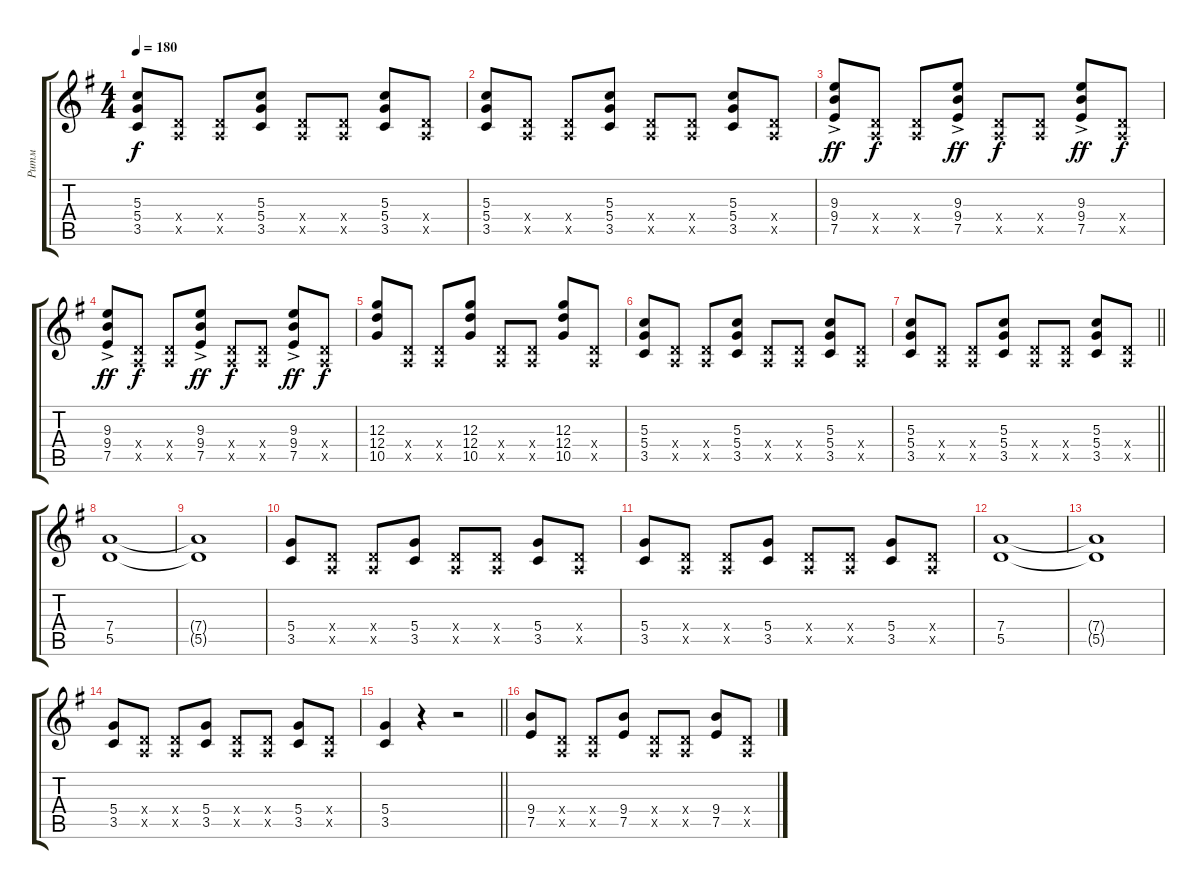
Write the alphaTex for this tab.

\track ("Ритм" "Ритм") {instrument distortionguitar}
\staff {score tabs}
\tuning (E4 B3 G3 D3 A2 E2) {hide}
\ts (4 4)
\tempo 180
\clef g2
\ks g
(5.3 5.4 3.5).8{dy f} (0.4{x} 0.5{x}).8 (0.4{x} 0.5{x}).8 (5.3 5.4 3.5).8 (0.4{x} 0.5{x}).8 (0.4{x} 0.5{x}).8 (5.3 5.4 3.5).8 (0.4{x} 0.5{x}).8 |
(5.3 5.4 3.5).8 (0.4{x} 0.5{x}).8 (0.4{x} 0.5{x}).8 (5.3 5.4 3.5).8 (0.4{x} 0.5{x}).8 (0.4{x} 0.5{x}).8 (5.3 5.4 3.5).8 (0.4{x} 0.5{x}).8 |
(9.3{ac} 9.4{ac} 7.5{ac}).8{dy ff} (0.4{x} 0.5{x}).8{dy f} (0.4{x} 0.5{x}).8 (9.3{ac} 9.4{ac} 7.5{ac}).8{dy ff} (0.4{x} 0.5{x}).8{dy f} (0.4{x} 0.5{x}).8 (9.3{ac} 9.4{ac} 7.5{ac}).8{dy ff} (0.4{x} 0.5{x}).8{dy f} |
(9.3{ac} 9.4{ac} 7.5{ac}).8{dy ff} (0.4{x} 0.5{x}).8{dy f} (0.4{x} 0.5{x}).8 (9.3{ac} 9.4{ac} 7.5{ac}).8{dy ff} (0.4{x} 0.5{x}).8{dy f} (0.4{x} 0.5{x}).8 (9.3{ac} 9.4{ac} 7.5{ac}).8{dy ff} (0.4{x} 0.5{x}).8{dy f} |
(12.3 12.4 10.5).8 (0.4{x} 0.5{x}).8 (0.4{x} 0.5{x}).8 (12.3 12.4 10.5).8 (0.4{x} 0.5{x}).8 (0.4{x} 0.5{x}).8 (12.3 12.4 10.5).8 (0.4{x} 0.5{x}).8 |
(5.3 5.4 3.5).8 (0.4{x} 0.5{x}).8 (0.4{x} 0.5{x}).8 (5.3 5.4 3.5).8 (0.4{x} 0.5{x}).8 (0.4{x} 0.5{x}).8 (5.3 5.4 3.5).8 (0.4{x} 0.5{x}).8 |
\barLineRight lightlight
(5.3 5.4 3.5).8 (0.4{x} 0.5{x}).8 (0.4{x} 0.5{x}).8 (5.3 5.4 3.5).8 (0.4{x} 0.5{x}).8 (0.4{x} 0.5{x}).8 (5.3 5.4 3.5).8 (0.4{x} 0.5{x}).8 |
(7.4 5.5).1 |
(7.4{t} 5.5{t}).1 |
(5.4 3.5).8 (0.4{x} 0.5{x}).8 (0.4{x} 0.5{x}).8 (5.4 3.5).8 (0.4{x} 0.5{x}).8 (0.4{x} 0.5{x}).8 (5.4 3.5).8 (0.4{x} 0.5{x}).8 |
(5.4 3.5).8 (0.4{x} 0.5{x}).8 (0.4{x} 0.5{x}).8 (5.4 3.5).8 (0.4{x} 0.5{x}).8 (0.4{x} 0.5{x}).8 (5.4 3.5).8 (0.4{x} 0.5{x}).8 |
(7.4 5.5).1 |
(7.4{t} 5.5{t}).1 |
(5.4 3.5).8 (0.4{x} 0.5{x}).8 (0.4{x} 0.5{x}).8 (5.4 3.5).8 (0.4{x} 0.5{x}).8 (0.4{x} 0.5{x}).8 (5.4 3.5).8 (0.4{x} 0.5{x}).8 |
\barLineRight lightlight
(5.4 3.5).4 r.4 r.2 |
(9.4 7.5).8 (0.4{x} 0.5{x}).8 (0.4{x} 0.5{x}).8 (9.4 7.5).8 (0.4{x} 0.5{x}).8 (0.4{x} 0.5{x}).8 (9.4 7.5).8 (0.4{x} 0.5{x}).8
